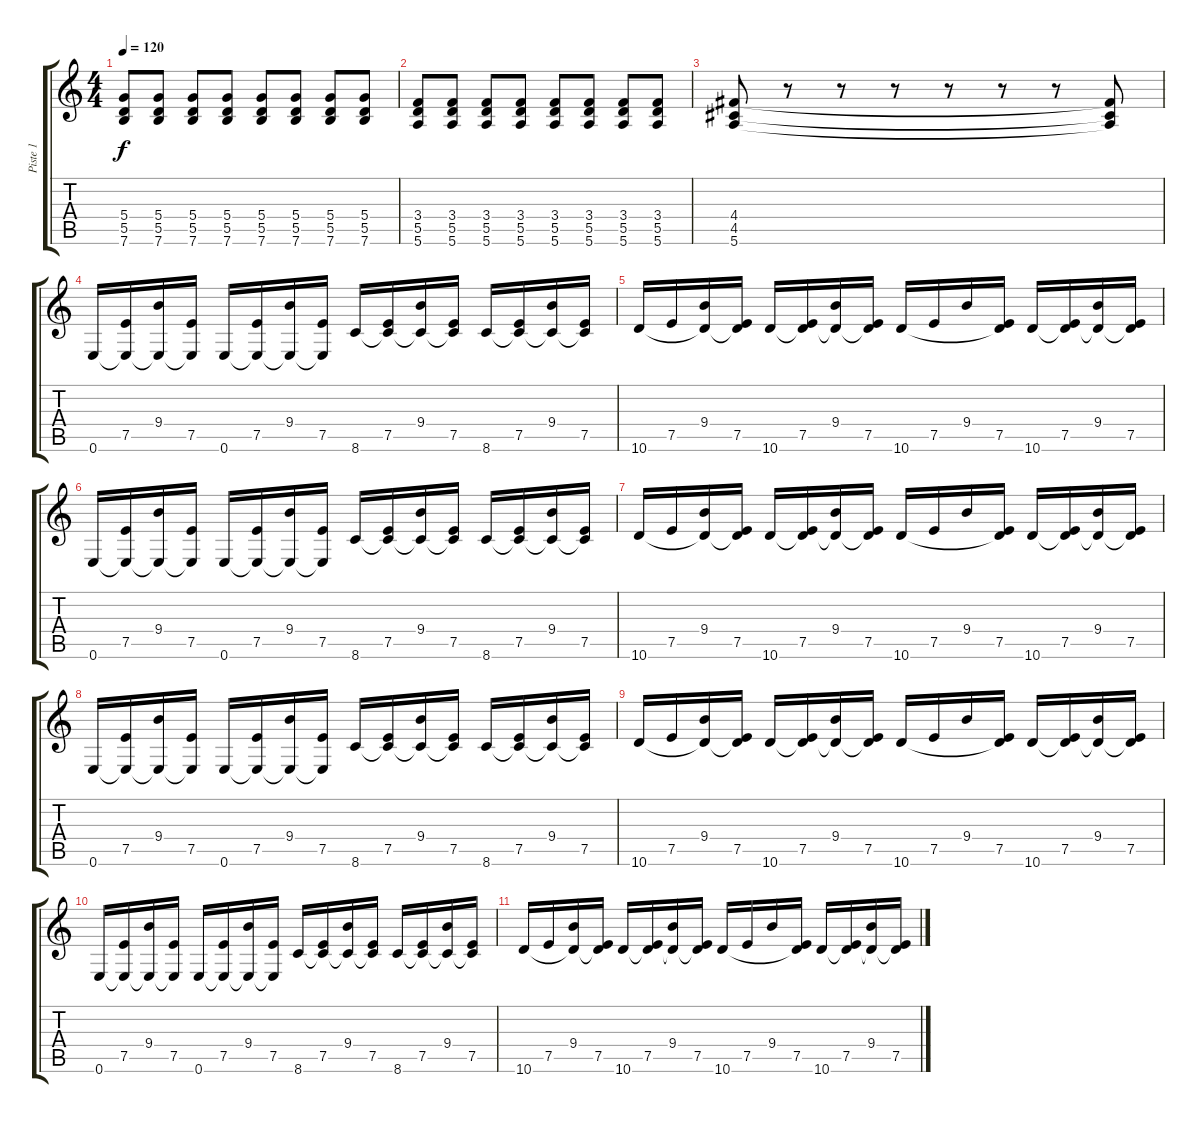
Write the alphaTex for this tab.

\track ("Piste 1" "Piste 1") {instrument acousticguitarnylon}
\staff {score tabs}
\tuning (E4 B3 G3 D3 A2 E2) {hide}
\ts (4 4)
\tempo 120
\clef g2
\ks c
(5.4 5.5 7.6).8{dy f} (5.4 5.5 7.6).8 (5.4 5.5 7.6).8 (5.4 5.5 7.6).8 (5.4 5.5 7.6).8 (5.4 5.5 7.6).8 (5.4 5.5 7.6).8 (5.4 5.5 7.6).8 |
(3.4 5.5 5.6).8 (3.4 5.5 5.6).8 (3.4 5.5 5.6).8 (3.4 5.5 5.6).8 (3.4 5.5 5.6).8 (3.4 5.5 5.6).8 (3.4 5.5 5.6).8 (3.4 5.5 5.6).8 |
(4.4 4.5 5.6).8 r.8 r.8 r.8 r.8 r.8 r.8 (4.4{t} 4.5{t} 5.6{t}).8 |
0.6.16 (7.5 0.6{t}).16 (9.4 0.6{t}).16 (7.5 0.6{t}).16 0.6.16 (7.5 0.6{t}).16 (9.4 0.6{t}).16 (7.5 0.6{t}).16 8.6.16 (7.5 8.6{t}).16 (9.4 8.6{t}).16 (7.5 8.6{t}).16 8.6.16 (7.5 8.6{t}).16 (9.4 8.6{t}).16 (7.5 8.6{t}).16 |
10.6.16 7.5.16 (9.4 10.6{t}).16 (7.5 10.6{t}).16 10.6.16 (7.5 10.6{t}).16 (9.4 10.6{t}).16 (7.5 10.6{t}).16 10.6.16 7.5.16 9.4.16 (7.5 10.6{t}).16 10.6.16 (7.5 10.6{t}).16 (9.4 10.6{t}).16 (7.5 10.6{t}).16 |
0.6.16 (7.5 0.6{t}).16 (9.4 0.6{t}).16 (7.5 0.6{t}).16 0.6.16 (7.5 0.6{t}).16 (9.4 0.6{t}).16 (7.5 0.6{t}).16 8.6.16 (7.5 8.6{t}).16 (9.4 8.6{t}).16 (7.5 8.6{t}).16 8.6.16 (7.5 8.6{t}).16 (9.4 8.6{t}).16 (7.5 8.6{t}).16 |
10.6.16 7.5.16 (9.4 10.6{t}).16 (7.5 10.6{t}).16 10.6.16 (7.5 10.6{t}).16 (9.4 10.6{t}).16 (7.5 10.6{t}).16 10.6.16 7.5.16 9.4.16 (7.5 10.6{t}).16 10.6.16 (7.5 10.6{t}).16 (9.4 10.6{t}).16 (7.5 10.6{t}).16 |
0.6.16 (7.5 0.6{t}).16 (9.4 0.6{t}).16 (7.5 0.6{t}).16 0.6.16 (7.5 0.6{t}).16 (9.4 0.6{t}).16 (7.5 0.6{t}).16 8.6.16 (7.5 8.6{t}).16 (9.4 8.6{t}).16 (7.5 8.6{t}).16 8.6.16 (7.5 8.6{t}).16 (9.4 8.6{t}).16 (7.5 8.6{t}).16 |
10.6.16 7.5.16 (9.4 10.6{t}).16 (7.5 10.6{t}).16 10.6.16 (7.5 10.6{t}).16 (9.4 10.6{t}).16 (7.5 10.6{t}).16 10.6.16 7.5.16 9.4.16 (7.5 10.6{t}).16 10.6.16 (7.5 10.6{t}).16 (9.4 10.6{t}).16 (7.5 10.6{t}).16 |
0.6.16 (7.5 0.6{t}).16 (9.4 0.6{t}).16 (7.5 0.6{t}).16 0.6.16 (7.5 0.6{t}).16 (9.4 0.6{t}).16 (7.5 0.6{t}).16 8.6.16 (7.5 8.6{t}).16 (9.4 8.6{t}).16 (7.5 8.6{t}).16 8.6.16 (7.5 8.6{t}).16 (9.4 8.6{t}).16 (7.5 8.6{t}).16 |
10.6.16 7.5.16 (9.4 10.6{t}).16 (7.5 10.6{t}).16 10.6.16 (7.5 10.6{t}).16 (9.4 10.6{t}).16 (7.5 10.6{t}).16 10.6.16 7.5.16 9.4.16 (7.5 10.6{t}).16 10.6.16 (7.5 10.6{t}).16 (9.4 10.6{t}).16 (7.5 10.6{t}).16
